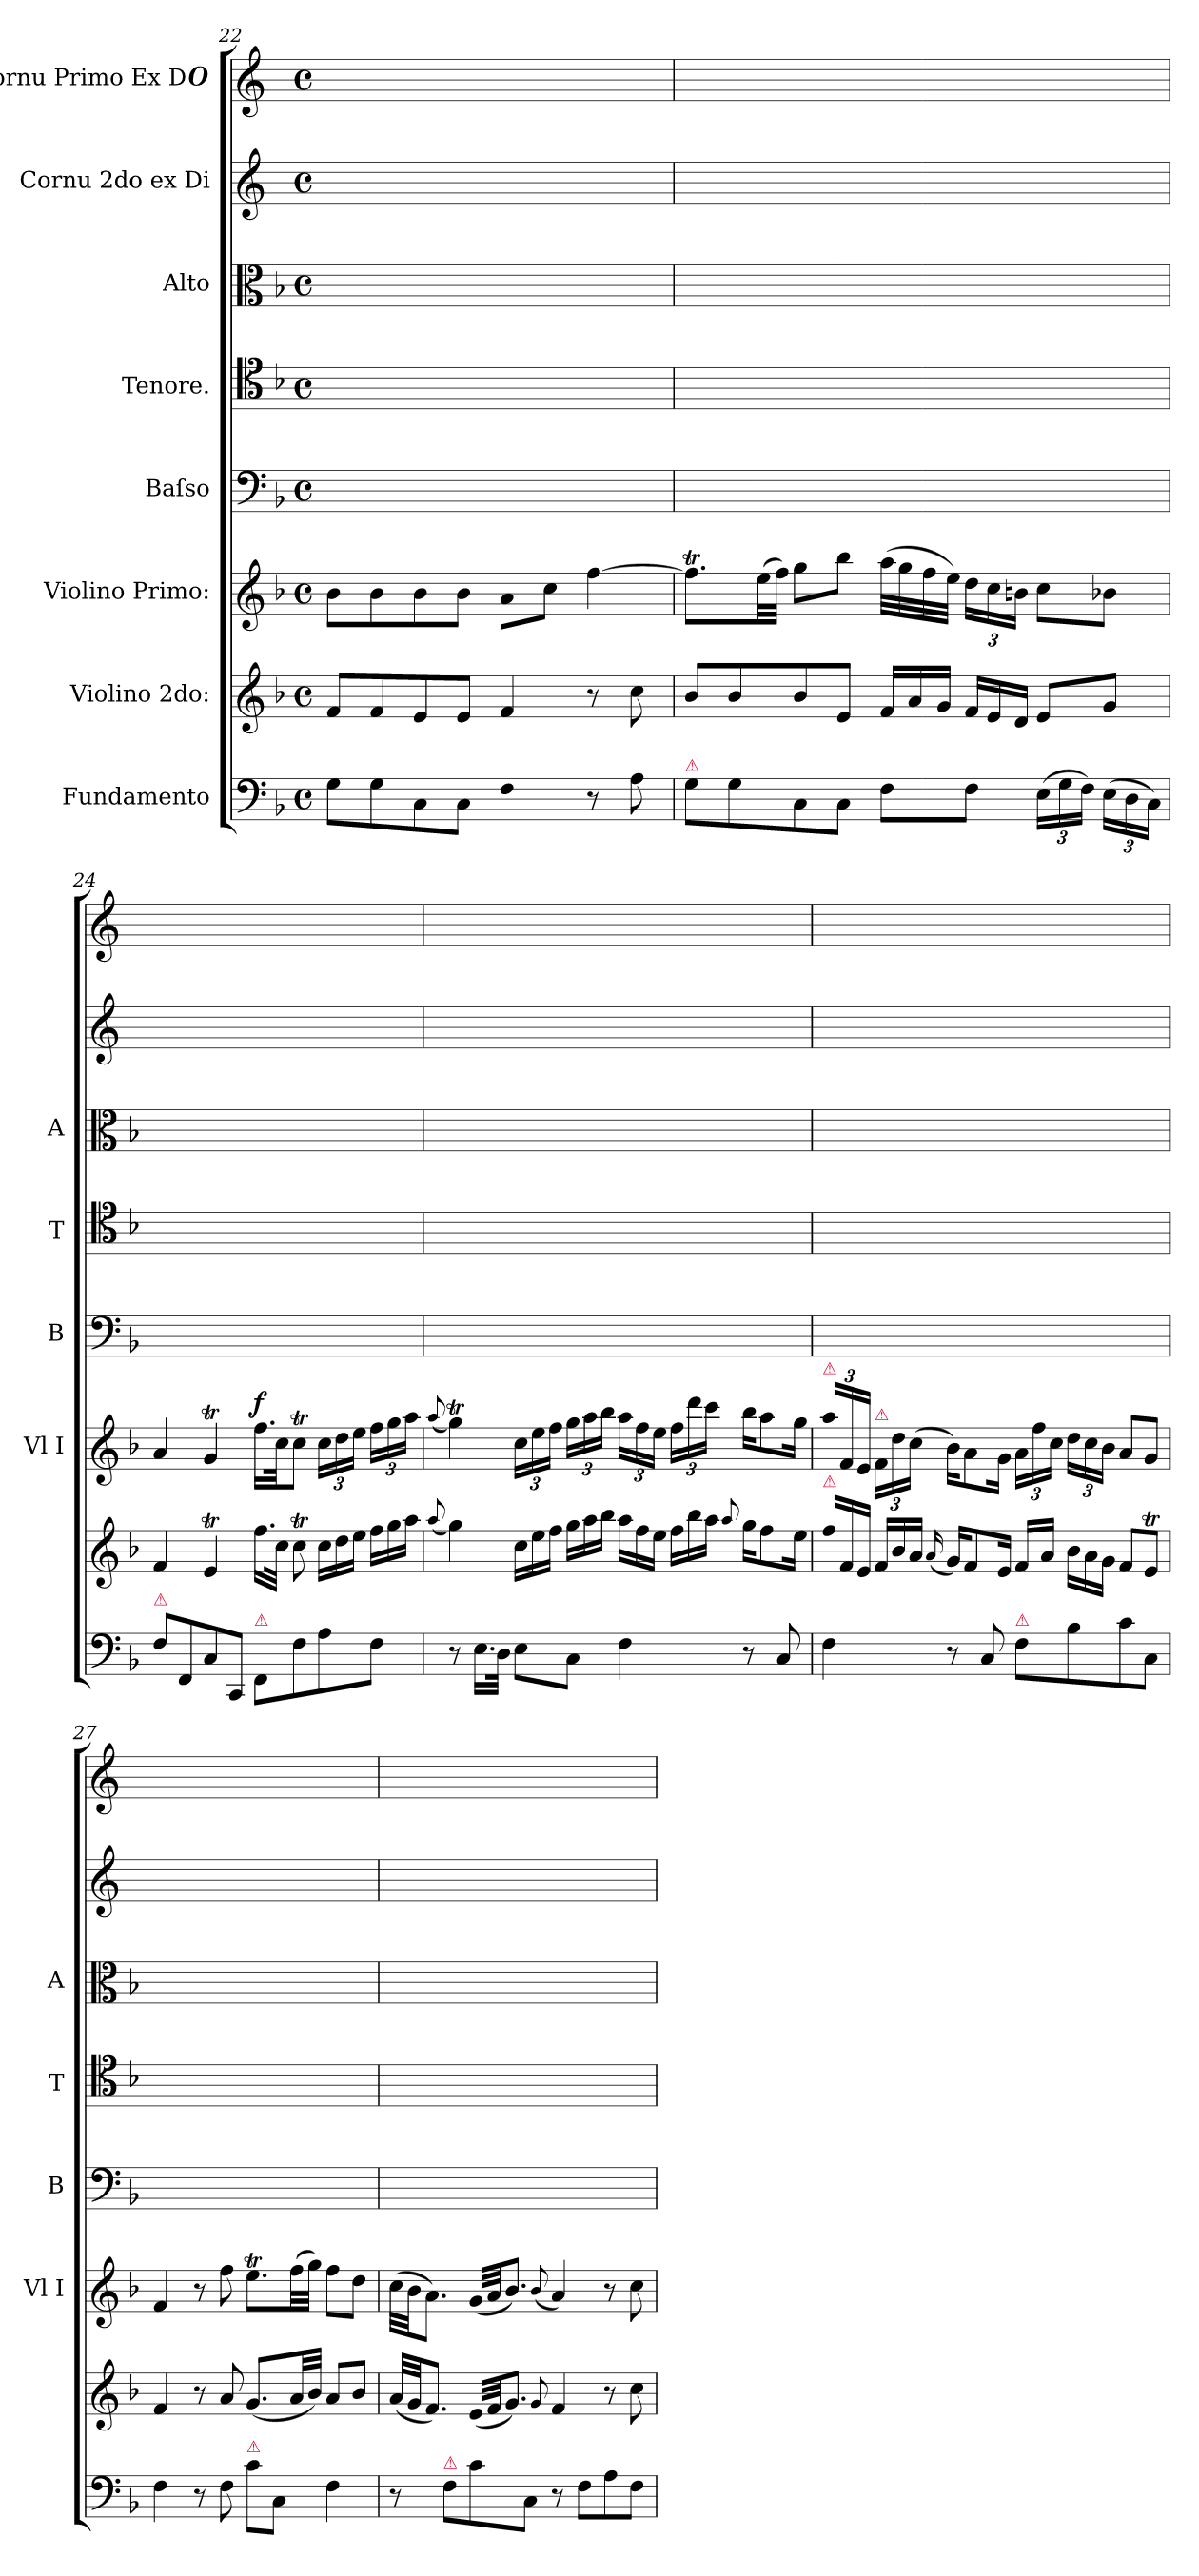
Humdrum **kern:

**kern	**dynam	**kern	**kern	**dynam	**kern	**kern	**kern	**kern	**kern
*part8	*part8	*part7	*part6	*part6	*part5	*part4	*part3	*part2	*part1
*staff8	*staff8	*staff7	*staff6	*staff6	*staff5	*staff4	*staff3	*staff2	*staff1
*I"Fundamento	*	*I"Violino 2do:	*I"Violino Primo:	*	*I"Baſso	*I"Tenore.	*I"Alto	*I"Cornu 2do ex Di	*I"Cornu Primo Ex D#
*	*	*	*I'Vl I	*	*I'B	*I'T	*I'A	*	*
*clefF4	*	*clefG2	*clefG2	*	*clefF4	*clefC4	*clefC3	*clefG2	*clefG2
*	*	*	*	*	*	*	*	*ITrd6c10	*ITrd6c10
*k[b-]	*	*k[b-]	*k[b-]	*	*k[b-]	*k[b-]	*k[b-]	*k[f#c#]	*k[f#c#]
*M4/4	*	*M4/4	*M4/4	*	*M4/4	*M4/4	*M4/4	*M4/4	*M4/4
*met(c)	*	*met(c)	*met(c)	*	*met(c)	*met(c)	*met(c)	*met(c)	*met(c)
=22	=22	=22	=22	=22	=22	=22	=22	=22	=22
8G\L	.	8f/L	8b-\L	.	1ryy	1ryy	1ryy	1ryy	1ryy
8G\	.	8f/	8b-\	.	.	.	.	.	.
8C\	.	8e/	8b-\	.	.	.	.	.	.
8C\J	.	8e/J	8b-\J	.	.	.	.	.	.
4F\	.	4f/	8a\L	.	.	.	.	.	.
.	.	.	8cc\J	.	.	.	.	.	.
8r	.	8r	[4ff\	.	.	.	.	.	.
8A\	.	8cc\	.	.	.	.	.	.	.
=23	=23	=23	=23	=23	=23	=23	=23	=23	=23
!LO:TX:a:color=crimson:t=⚠	!	!	!	!	!	!	!	!	!
8G\L	.	8b-/L	8.ffT\L]	.	1ryy	1ryy	1ryy	1ryy	1ryy
8G\	.	8b-/	.	.	.	.	.	.	.
.	.	.	(32ee\LL	.	.	.	.	.	.
.	.	.	32ff\JJJ)	.	.	.	.	.	.
8C\	.	8b-/	8gg\L	.	.	.	.	.	.
8C\J	.	8e/J	8bb-\J	.	.	.	.	.	.
*	*	*Xtuplet	*	*	*	*	*	*	*
8F\L	.	24f/LL	(32aa\LLL	.	.	.	.	.	.
.	.	.	32gg\	.	.	.	.	.	.
.	.	24a/	.	.	.	.	.	.	.
.	.	.	32ff\	.	.	.	.	.	.
.	.	24g/JJ	.	.	.	.	.	.	.
.	.	.	32ee\JJJ)	.	.	.	.	.	.
8F\J	.	24f/LL	24dd\LL	.	.	.	.	.	.
.	.	24e/	24cc\	.	.	.	.	.	.
.	.	24d/JJ	24bn\JJ	.	.	.	.	.	.
(24E\LL	.	8e/L	8cc\L	.	.	.	.	.	.
24G\	.	.	.	.	.	.	.	.	.
24F\JJ)	.	.	.	.	.	.	.	.	.
(24E\LL	.	8g/J	8b-X\J	.	.	.	.	.	.
24D\	.	.	.	.	.	.	.	.	.
24C\JJ)	.	.	.	.	.	.	.	.	.
=24	=24	=24	=24	=24	=24	=24	=24	=24	=24
!LO:TX:a:color=crimson:t=⚠	!	!	!	!	!	!	!	!	!
8F/L	.	4f/	4a/	.	1ryy	1ryy	1ryy	1ryy	1ryy
8FF/	.	.	.	.	.	.	.	.	.
8C/	.	4et/	4gT/	.	.	.	.	.	.
8CC/J	.	.	.	.	.	.	.	.	.
!LO:TX:a:color=crimson:t=⚠	!	!	!	!	!	!	!	!	!
!	!	!	!	!LO:DY:a	!	!	!	!	!
8FF\L	for	16.ff\LL	16.ff\LL	f	.	.	.	.	.
.	.	32cc\JJk	32cc\JK	.	.	.	.	.	.
8F\	.	8ccT\	8ccT\J	.	.	.	.	.	.
8A\	.	24cc\LL	24cc\LL	.	.	.	.	.	.
.	.	24dd\	24dd\	.	.	.	.	.	.
.	.	24ee\JJ	24ee\JJ	.	.	.	.	.	.
8F\J	.	24ff\LL	24ff\LL	.	.	.	.	.	.
.	.	24gg\	24gg\	.	.	.	.	.	.
.	.	24aa\JJ	24aa\JJ	.	.	.	.	.	.
=25	=25	=25	=25	=25	=25	=25	=25	=25	=25
.	.	(<8qqaa/	(<8qqaa/	.	.	.	.	.	.
8r	.	4gg\)	4ggT\)	.	1ryy	1ryy	1ryy	1ryy	1ryy
16.E\LL	.	.	.	.	.	.	.	.	.
32D\JJk	.	.	.	.	.	.	.	.	.
8E\L	.	24cc\LL	24cc\LL	.	.	.	.	.	.
.	.	24ee\	24ee\	.	.	.	.	.	.
.	.	24ff\JJ	24ff\JJ	.	.	.	.	.	.
8C\J	.	24gg\LL	24gg\LL	.	.	.	.	.	.
.	.	24aa\	24aa\	.	.	.	.	.	.
.	.	24bb-\JJ	24bb-\JJ	.	.	.	.	.	.
4F\	.	24aa\LL	24aa\LL	.	.	.	.	.	.
.	.	24ff\	24ff\	.	.	.	.	.	.
.	.	24ee\JJ	24ee\JJ	.	.	.	.	.	.
.	.	24ff\LL	24ff\LL	.	.	.	.	.	.
.	.	24bb-\	24ddd\	.	.	.	.	.	.
.	.	24aa\JJ	24ccc\JJ	.	.	.	.	.	.
.	.	8qqaa/	.	.	.	.	.	.	.
8r	.	16gg\KL	16bb-\KL	.	.	.	.	.	.
.	.	8ff\	8aa\	.	.	.	.	.	.
8C/	.	.	.	.	.	.	.	.	.
.	.	16ee\Jk	16gg\Jk	.	.	.	.	.	.
=26	=26	=26	=26	=26	=26	=26	=26	=26	=26
!	!	!	!LO:TX:a:color=crimson:t=⚠	!	!	!	!	!	!
!	!	!LO:TX:a:color=crimson:t=⚠	!	!	!	!	!	!	!
4F\	.	24ff/LL	24aa/LL	.	1ryy	1ryy	1ryy	1ryy	1ryy
.	.	24f/	24f/	.	.	.	.	.	.
.	.	24e/JJ	24e/JJ	.	.	.	.	.	.
!	!	!	!LO:TX:a:color=crimson:t=⚠	!	!	!	!	!	!
.	.	24f/LL	24f\LL	.	.	.	.	.	.
.	.	24b-/	24dd\	.	.	.	.	.	.
.	.	24a/JJ	(<24cc\JJ	.	.	.	.	.	.
.	.	(16qqa/	.	.	.	.	.	.	.
8r	.	16g/KL)	16b-\KL)	.	.	.	.	.	.
.	.	8f/	8a\	.	.	.	.	.	.
8C/	.	.	.	.	.	.	.	.	.
.	.	16e/Jk	16g\Jk	.	.	.	.	.	.
!LO:TX:a:color=crimson:t=⚠	!	!	!	!	!	!	!	!	!
8F\L	.	16f/LL	24a\LL	.	.	.	.	.	.
.	.	.	24ff\	.	.	.	.	.	.
.	.	16a/JJ	.	.	.	.	.	.	.
.	.	.	24cc\JJ	.	.	.	.	.	.
8B-\	.	24b-\LL	24dd\LL	.	.	.	.	.	.
.	.	24a\	24cc\	.	.	.	.	.	.
.	.	24g\JJ	24b-\JJ	.	.	.	.	.	.
8c\	.	8f/L	8a/L	.	.	.	.	.	.
8C\J	.	8et/J	8g/J	.	.	.	.	.	.
=27	=27	=27	=27	=27	=27	=27	=27	=27	=27
4F\	.	4f/	4f/	.	1ryy	1ryy	1ryy	1ryy	1ryy
8r	.	8r	8r	.	.	.	.	.	.
!	!LO:DY:a	!	!	!LO:DY:a	!	!	!	!	!
8F\	pia	8a/	8ff\	pia	.	.	.	.	.
!LO:TX:a:color=crimson:t=⚠	!	!	!	!	!	!	!	!	!
8c\L	.	(8.g/L	8.eet\L	.	.	.	.	.	.
8C\J	.	.	.	.	.	.	.	.	.
.	.	32a/LL	(32ff\LL	.	.	.	.	.	.
.	.	32b-/JJJ)	32gg\JJJ)	.	.	.	.	.	.
4F\	.	8a/L	8ff\L	.	.	.	.	.	.
.	.	8b-/J	8dd\J	.	.	.	.	.	.
=28	=28	=28	=28	=28	=28	=28	=28	=28	=28
8r	.	(32a/LLL	(32cc\LLL	.	1ryy	1ryy	1ryy	1ryy	1ryy
.	.	32g/JJ	32b-\JJ	.	.	.	.	.	.
.	.	8.f/J)	8.a\J)	.	.	.	.	.	.
!LO:TX:a:color=crimson:t=⚠	!	!	!	!	!	!	!	!	!
8F\L	.	.	.	.	.	.	.	.	.
8c\	.	(32e/LLL	(32g/LLL	.	.	.	.	.	.
.	.	32f/JJ	32a/JJ	.	.	.	.	.	.
.	.	8.g/J)	8.b-/J)	.	.	.	.	.	.
8C\J	.	.	.	.	.	.	.	.	.
.	.	8qqg/	(8qqb-/	.	.	.	.	.	.
8r	.	4f/	4a/)	.	.	.	.	.	.
8F\L	.	.	.	.	.	.	.	.	.
8A\	.	8r	8r	.	.	.	.	.	.
8F\J	.	8cc\	8cc\	.	.	.	.	.	.
=	=	=	=	=	=	=	=	=	=
*-	*-	*-	*-	*-	*-	*-	*-	*-	*-
